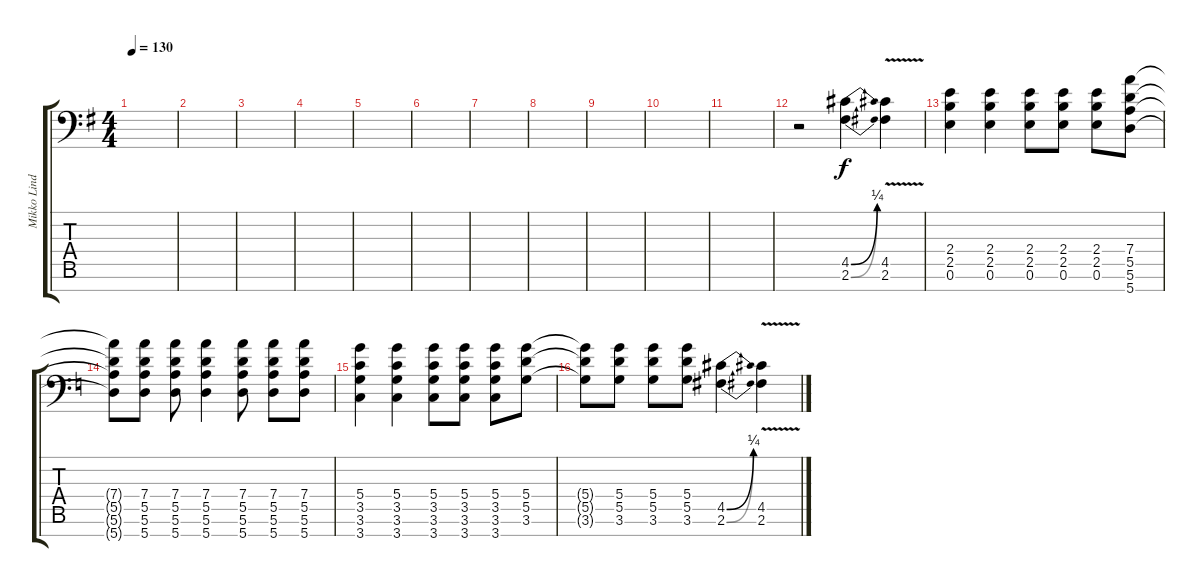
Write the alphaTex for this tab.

\track ("Mikko Lindström" "Mikko Lind") {instrument acousticguitarsteel}
\staff {score tabs}
\tuning (E4 B3 G3 D3 A2 E2 A1) {hide}
\ts (4 4)
\tempo 130
\clef f4
\ks g
|
|
|
|
|
|
|
|
|
|
|
r.2 (4.5{be (bend 0 0 60 1)} 2.6{be (bend 0 0 60 1)}).4 (4.5{v} 2.6{v}).4 |
(2.4 2.5 0.6).4 (2.4 2.5 0.6).4 (2.4 2.5 0.6).8 (2.4 2.5 0.6).8 (2.4 2.5 0.6).8 (7.4 5.5 5.6 5.7).8 |
\ks c
(7.4{t} 5.5{t} 5.6{t} 5.7{t}).8 (7.4 5.5 5.6 5.7).8 (7.4 5.5 5.6 5.7).8 (7.4 5.5 5.6 5.7).4 (7.4 5.5 5.6 5.7).8 (7.4 5.5 5.6 5.7).8 (7.4 5.5 5.6 5.7).8 |
(5.4 3.5 3.6 3.7).4 (5.4 3.5 3.6 3.7).4 (5.4 3.5 3.6 3.7).8 (5.4 3.5 3.6 3.7).8 (5.4 3.5 3.6 3.7).8 (5.4 5.5 3.6).8 |
(5.4{t} 5.5{t} 3.6{t}).8 (5.4 5.5 3.6).8 (5.4 5.5 3.6).8 (5.4 5.5 3.6).8 (4.5{be (bend 0 0 60 1)} 2.6{be (bend 0 0 60 1)}).4 (4.5{v} 2.6{v}).4
